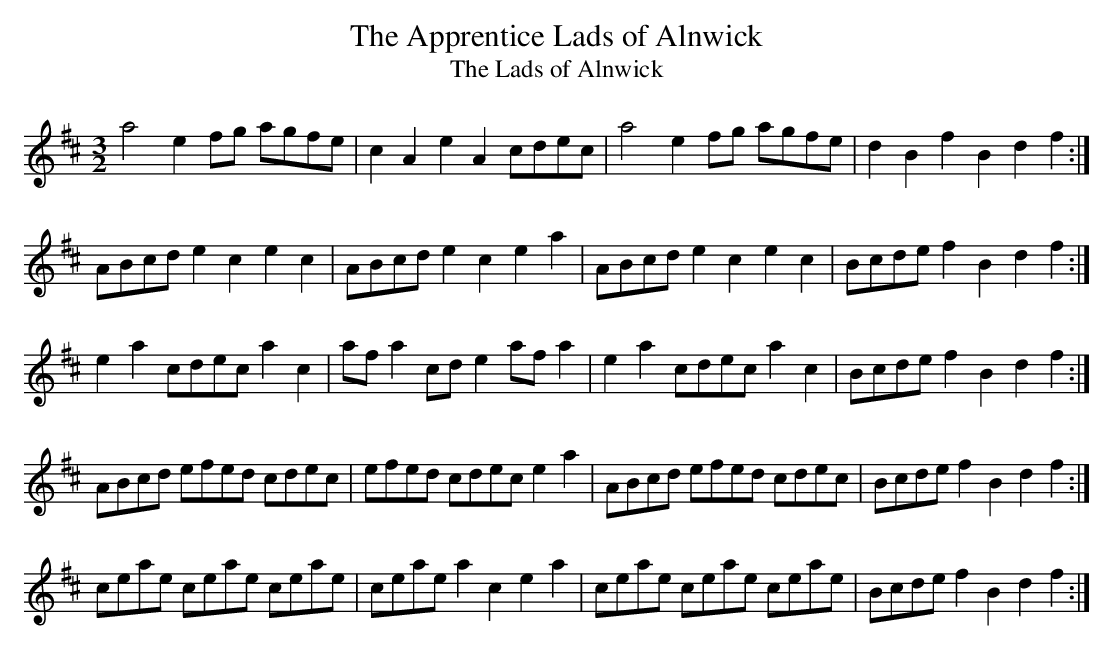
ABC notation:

X:1
T:Apprentice Lads of Alnwick, The
T:The Lads of Alnwick
M:3/2
L:1/8
K:D
a4 e2 fg agfe|c2 A2 e2 A2 cdec|a4 e2 fg agfe|d2 B2 f2 B2 d2 f2:|]
ABcd e2 c2 e2 c2|ABcd e2 c2 e2 a2|ABcd e2 c2 e2 c2|Bcde f2 B2 d2 f2:|]
e2 a2 cdec a2 c2|af a2cd e2 af a2|e2 a2 cdec a2 c2|Bcde f2 B2 d2 f2:|]
ABcd efed cdec|efed cdec e2 a2|ABcd efed cdec|Bcde f2 B2 d2 f2:|]
ceae ceae ceae|ceae a2 c2 e2 a2|ceae ceae ceae|Bcde f2 B2 d2 f2:|]
